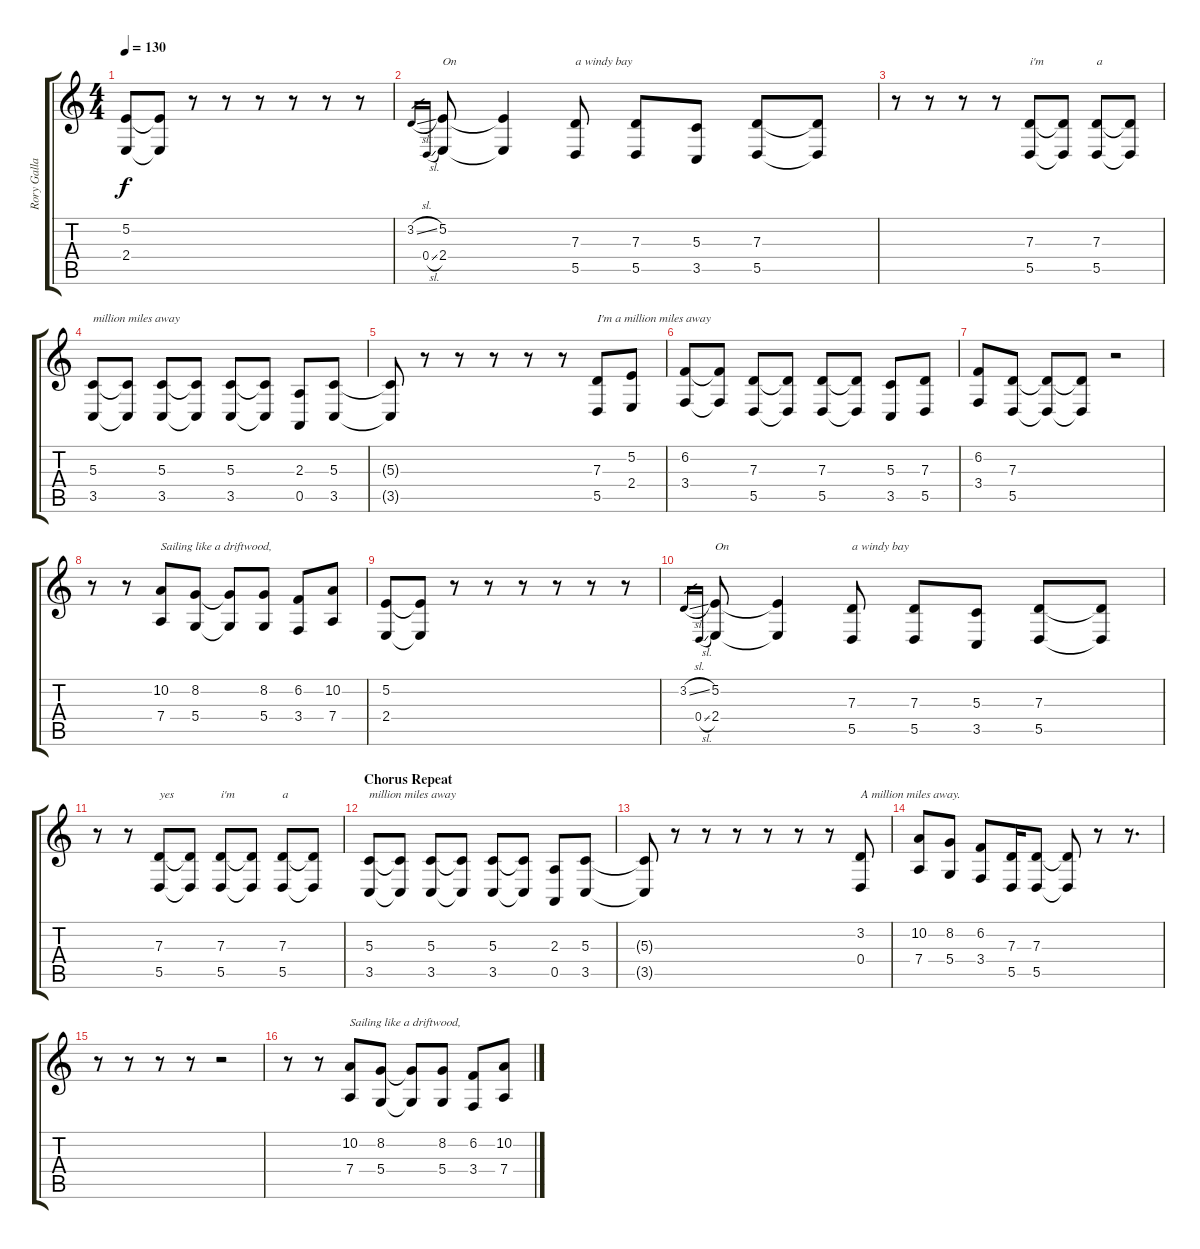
\track ("Rory Gallagher Vocals" "Rory Galla") {instrument sopranosax}
\staff {score tabs}
\tuning (E4 B3 G3 D3 A2 E2) {hide}
\ts (4 4)
\tempo 130
\clef g2
\ks c
(5.2 2.4).8{dy f} (5.2{t} 2.4{t}).8 r.8 r.8 r.8 r.8 r.8 r.8 |
3.2{sl}.16{gr} 0.4{sl}.16{gr} (5.2 2.4).8{txt "On"} (5.2{t} 2.4{t}).4 (7.3 5.5).8{txt "a windy bay"} (7.3 5.5).8 (5.3 3.5).8 (7.3 5.5).8 (7.3{t} 5.5{t}).8 |
r.8 r.8 r.8 r.8 (7.3 5.5).8{txt "i'm"} (7.3{t} 5.5{t}).8 (7.3 5.5).8{txt "a"} (7.3{t} 5.5{t}).8 |
(5.3 3.5).8{txt "million miles away"} (5.3{t} 3.5{t}).8 (5.3 3.5).8 (5.3{t} 3.5{t}).8 (5.3 3.5).8 (5.3{t} 3.5{t}).8 (2.3 0.5).8 (5.3 3.5).8 |
(5.3{t} 3.5{t}).8 r.8 r.8 r.8 r.8 r.8 (7.3 5.5).8{txt "I'm a million miles away"} (5.2 2.4).8 |
(6.2 3.4).8 (6.2{t} 3.4{t}).8 (7.3 5.5).8 (7.3{t} 5.5{t}).8 (7.3 5.5).8 (7.3{t} 5.5{t}).8 (5.3 3.5).8 (7.3 5.5).8 |
(6.2 3.4).8 (7.3 5.5).8 (7.3{t} 5.5{t}).8 (7.3{t} 5.5{t}).8 r.2 |
r.8 r.8 (10.2 7.4).8{txt "Sailing like a driftwood,"} (8.2 5.4).8 (8.2{t} 5.4{t}).8 (8.2 5.4).8 (6.2 3.4).8 (10.2 7.4).8 |
(5.2 2.4).8 (5.2{t} 2.4{t}).8 r.8 r.8 r.8 r.8 r.8 r.8 |
3.2{sl}.16{gr} 0.4{sl}.16{gr} (5.2 2.4).8{txt "On"} (5.2{t} 2.4{t}).4 (7.3 5.5).8{txt "a windy bay"} (7.3 5.5).8 (5.3 3.5).8 (7.3 5.5).8 (7.3{t} 5.5{t}).8 |
r.8 r.8 (7.3 5.5).8{txt "yes"} (7.3{t} 5.5{t}).8 (7.3 5.5).8{txt "i'm"} (7.3{t} 5.5{t}).8 (7.3 5.5).8{txt "a"} (7.3{t} 5.5{t}).8 |
\section ("" "Chorus Repeat")
(5.3 3.5).8{txt "million miles away"} (5.3{t} 3.5{t}).8 (5.3 3.5).8 (5.3{t} 3.5{t}).8 (5.3 3.5).8 (5.3{t} 3.5{t}).8 (2.3 0.5).8 (5.3 3.5).8 |
(5.3{t} 3.5{t}).8 r.8 r.8 r.8 r.8 r.8 r.8 (3.2 0.4).8{txt "A million miles away."} |
(10.2 7.4).8 (8.2 5.4).8 (6.2 3.4).8 (7.3 5.5).16 (7.3 5.5).8 (7.3{t} 5.5{t}).8 r.8 r.8{d} |
r.8 r.8 r.8 r.8 r.2 |
r.8 r.8 (10.2 7.4).8{txt "Sailing like a driftwood,"} (8.2 5.4).8 (8.2{t} 5.4{t}).8 (8.2 5.4).8 (6.2 3.4).8 (10.2 7.4).8
